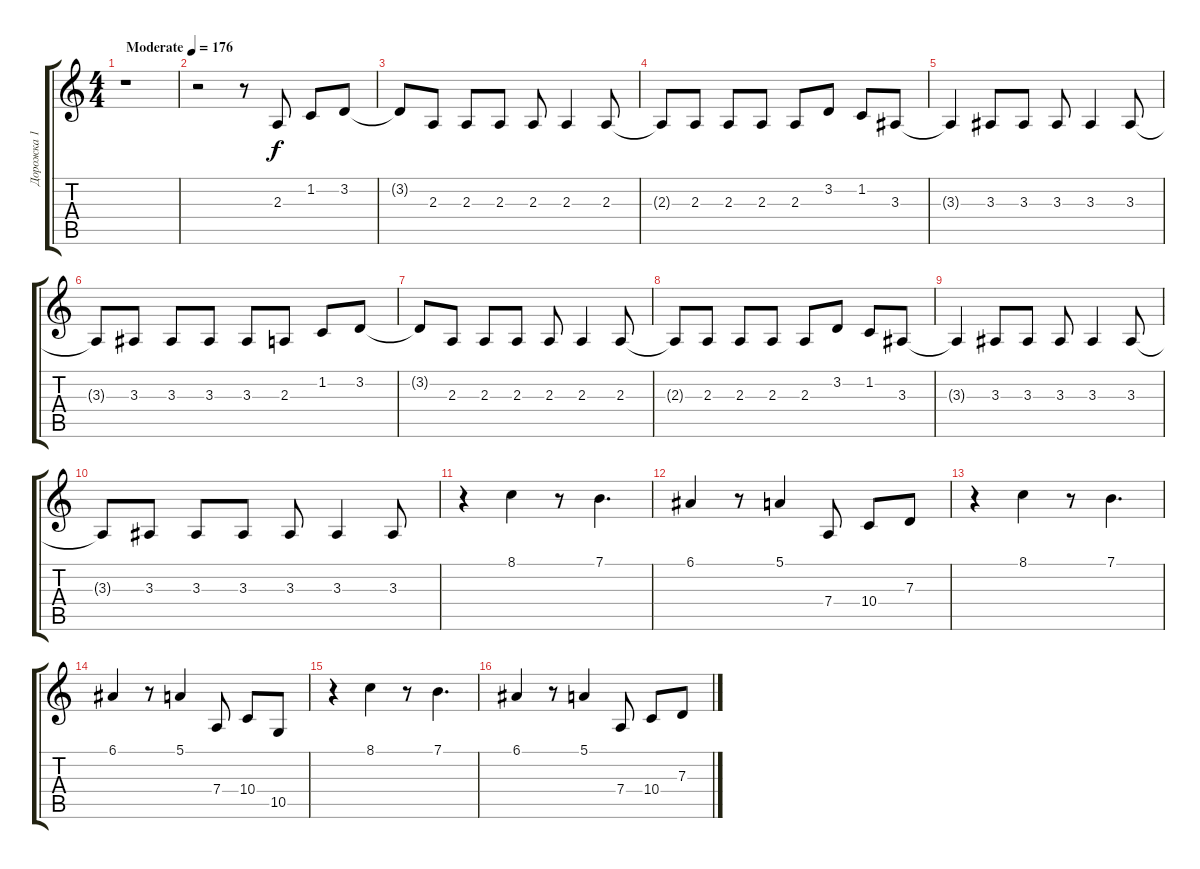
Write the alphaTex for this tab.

\track ("Дорожка 1" "Дорожка 1") {instrument lead2sawtooth}
\staff {score tabs}
\tuning (E4 B3 G3 D3 A2 E2) {hide}
\ts (4 4)
\tempo (176 "Moderate")
\clef g2
\ks c
r.1{dy f instrument lead2sawtooth} |
r.2 r.8 2.3.8 1.2.8 3.2.8 |
3.2{t}.8 2.3.8 2.3.8 2.3.8 2.3.8 2.3.4 2.3.8 |
2.3{t}.8 2.3.8 2.3.8 2.3.8 2.3.8 3.2.8 1.2.8 3.3.8 |
3.3{t}.4 3.3.8 3.3.8 3.3.8 3.3.4 3.3.8 |
3.3{t}.8 3.3.8 3.3.8 3.3.8 3.3.8 2.3.8 1.2.8 3.2.8 |
3.2{t}.8 2.3.8 2.3.8 2.3.8 2.3.8 2.3.4 2.3.8 |
2.3{t}.8 2.3.8 2.3.8 2.3.8 2.3.8 3.2.8 1.2.8 3.3.8 |
3.3{t}.4 3.3.8 3.3.8 3.3.8 3.3.4 3.3.8 |
3.3{t}.8 3.3.8 3.3.8 3.3.8 3.3.8 3.3.4 3.3.8 |
r.4 8.1.4 r.8 7.1.4{d} |
6.1.4 r.8 5.1.4 7.4.8 10.4.8 7.3.8 |
r.4 8.1.4 r.8 7.1.4{d} |
6.1.4 r.8 5.1.4 7.4.8 10.4.8 10.5.8 |
r.4 8.1.4 r.8 7.1.4{d} |
6.1.4 r.8 5.1.4 7.4.8 10.4.8 7.3.8
